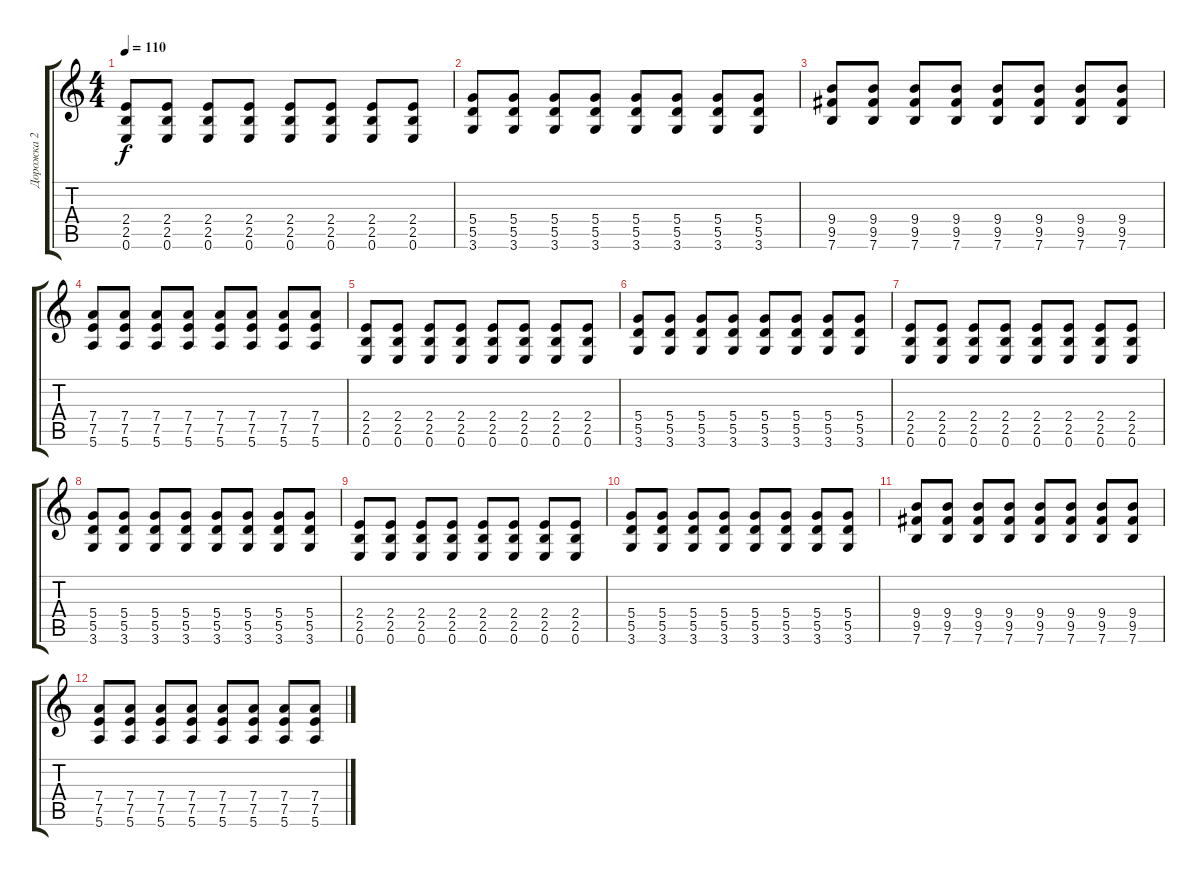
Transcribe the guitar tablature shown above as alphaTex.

\track ("Дорожка 2" "Дорожка 2") {instrument distortionguitar}
\staff {score tabs}
\tuning (E4 B3 G3 D3 A2 E2) {hide}
\ts (4 4)
\tempo 110
\clef g2
\ks c
(2.4 2.5 0.6).8{dy f} (2.4 2.5 0.6).8 (2.4 2.5 0.6).8 (2.4 2.5 0.6).8 (2.4 2.5 0.6).8 (2.4 2.5 0.6).8 (2.4 2.5 0.6).8 (2.4 2.5 0.6).8 |
(5.4 5.5 3.6).8 (5.4 5.5 3.6).8 (5.4 5.5 3.6).8 (5.4 5.5 3.6).8 (5.4 5.5 3.6).8 (5.4 5.5 3.6).8 (5.4 5.5 3.6).8 (5.4 5.5 3.6).8 |
(9.4 9.5 7.6).8 (9.4 9.5 7.6).8 (9.4 9.5 7.6).8 (9.4 9.5 7.6).8 (9.4 9.5 7.6).8 (9.4 9.5 7.6).8 (9.4 9.5 7.6).8 (9.4 9.5 7.6).8 |
(7.4 7.5 5.6).8 (7.4 7.5 5.6).8 (7.4 7.5 5.6).8 (7.4 7.5 5.6).8 (7.4 7.5 5.6).8 (7.4 7.5 5.6).8 (7.4 7.5 5.6).8 (7.4 7.5 5.6).8 |
(2.4 2.5 0.6).8 (2.4 2.5 0.6).8 (2.4 2.5 0.6).8 (2.4 2.5 0.6).8 (2.4 2.5 0.6).8 (2.4 2.5 0.6).8 (2.4 2.5 0.6).8 (2.4 2.5 0.6).8 |
(5.4 5.5 3.6).8 (5.4 5.5 3.6).8 (5.4 5.5 3.6).8 (5.4 5.5 3.6).8 (5.4 5.5 3.6).8 (5.4 5.5 3.6).8 (5.4 5.5 3.6).8 (5.4 5.5 3.6).8 |
(2.4 2.5 0.6).8 (2.4 2.5 0.6).8 (2.4 2.5 0.6).8 (2.4 2.5 0.6).8 (2.4 2.5 0.6).8 (2.4 2.5 0.6).8 (2.4 2.5 0.6).8 (2.4 2.5 0.6).8 |
(5.4 5.5 3.6).8 (5.4 5.5 3.6).8 (5.4 5.5 3.6).8 (5.4 5.5 3.6).8 (5.4 5.5 3.6).8 (5.4 5.5 3.6).8 (5.4 5.5 3.6).8 (5.4 5.5 3.6).8 |
(2.4 2.5 0.6).8 (2.4 2.5 0.6).8 (2.4 2.5 0.6).8 (2.4 2.5 0.6).8 (2.4 2.5 0.6).8 (2.4 2.5 0.6).8 (2.4 2.5 0.6).8 (2.4 2.5 0.6).8 |
(5.4 5.5 3.6).8 (5.4 5.5 3.6).8 (5.4 5.5 3.6).8 (5.4 5.5 3.6).8 (5.4 5.5 3.6).8 (5.4 5.5 3.6).8 (5.4 5.5 3.6).8 (5.4 5.5 3.6).8 |
(9.4 9.5 7.6).8 (9.4 9.5 7.6).8 (9.4 9.5 7.6).8 (9.4 9.5 7.6).8 (9.4 9.5 7.6).8 (9.4 9.5 7.6).8 (9.4 9.5 7.6).8 (9.4 9.5 7.6).8 |
(7.4 7.5 5.6).8 (7.4 7.5 5.6).8 (7.4 7.5 5.6).8 (7.4 7.5 5.6).8 (7.4 7.5 5.6).8 (7.4 7.5 5.6).8 (7.4 7.5 5.6).8 (7.4 7.5 5.6).8
